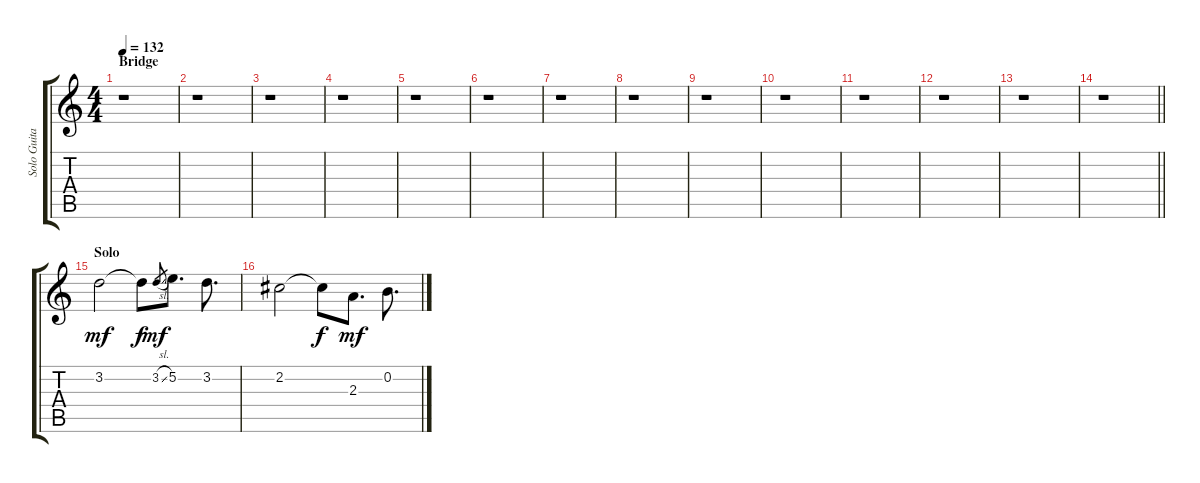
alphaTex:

\track ("Solo Guitar" "Solo Guita") {instrument distortionguitar}
\staff {score tabs}
\tuning (E4 B3 G3 D3 A2 E2) {hide}
\ts (4 4)
\section ("" "Bridge")
\tempo 132
\clef g2
\ks c
r.1{dy mf} |
r.1 |
r.1 |
r.1 |
r.1 |
r.1 |
r.1 |
r.1 |
r.1 |
r.1 |
r.1 |
r.1 |
r.1 |
\barLineRight lightlight
r.1 |
\section ("" "Solo")
3.2.2 3.2{t}.8{dy f} 3.2{sl}.8{gr dy mf} 5.2.8{d} 3.2.8{d} |
2.2.2 2.2{t}.8{dy f} 2.3.8{d dy mf} 0.2.8{d}
